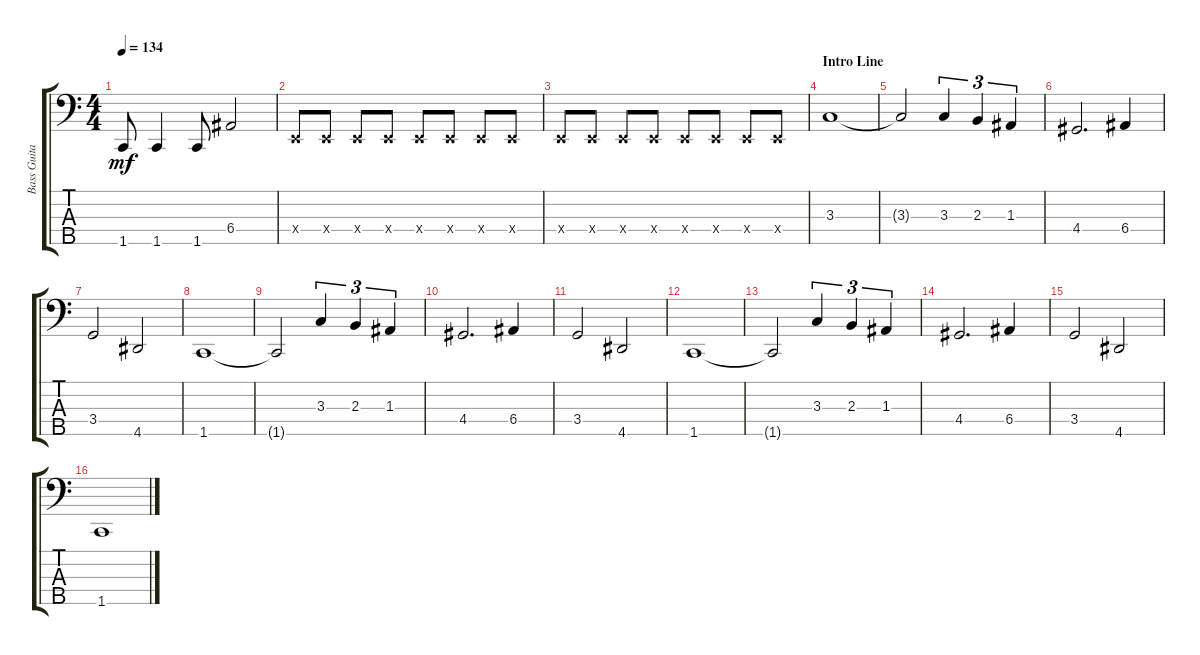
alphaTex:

\track ("Bass Guitar" "Bass Guita") {instrument electricbassfinger}
\staff {score tabs}
\tuning (G2 D2 A1 E1 B0) {hide}
\ts (4 4)
\tempo 134
\clef f4
\ks c
1.5.8{dy mf} 1.5.4 1.5.8 6.4.2 |
0.4{x}.8 0.4{x}.8 0.4{x}.8 0.4{x}.8 0.4{x}.8 0.4{x}.8 0.4{x}.8 0.4{x}.8 |
0.4{x}.8 0.4{x}.8 0.4{x}.8 0.4{x}.8 0.4{x}.8 0.4{x}.8 0.4{x}.8 0.4{x}.8 |
\section ("" "Intro Line")
3.3.1 |
3.3{t}.2 3.3.4{tu (3 2)} 2.3.4{tu (3 2)} 1.3.4{tu (3 2)} |
4.4.2{d} 6.4.4 |
3.4.2 4.5.2 |
1.5.1 |
1.5{t}.2 3.3.4{tu (3 2)} 2.3.4{tu (3 2)} 1.3.4{tu (3 2)} |
4.4.2{d} 6.4.4 |
3.4.2 4.5.2 |
1.5.1 |
1.5{t}.2 3.3.4{tu (3 2)} 2.3.4{tu (3 2)} 1.3.4{tu (3 2)} |
4.4.2{d} 6.4.4 |
3.4.2 4.5.2 |
1.5.1
